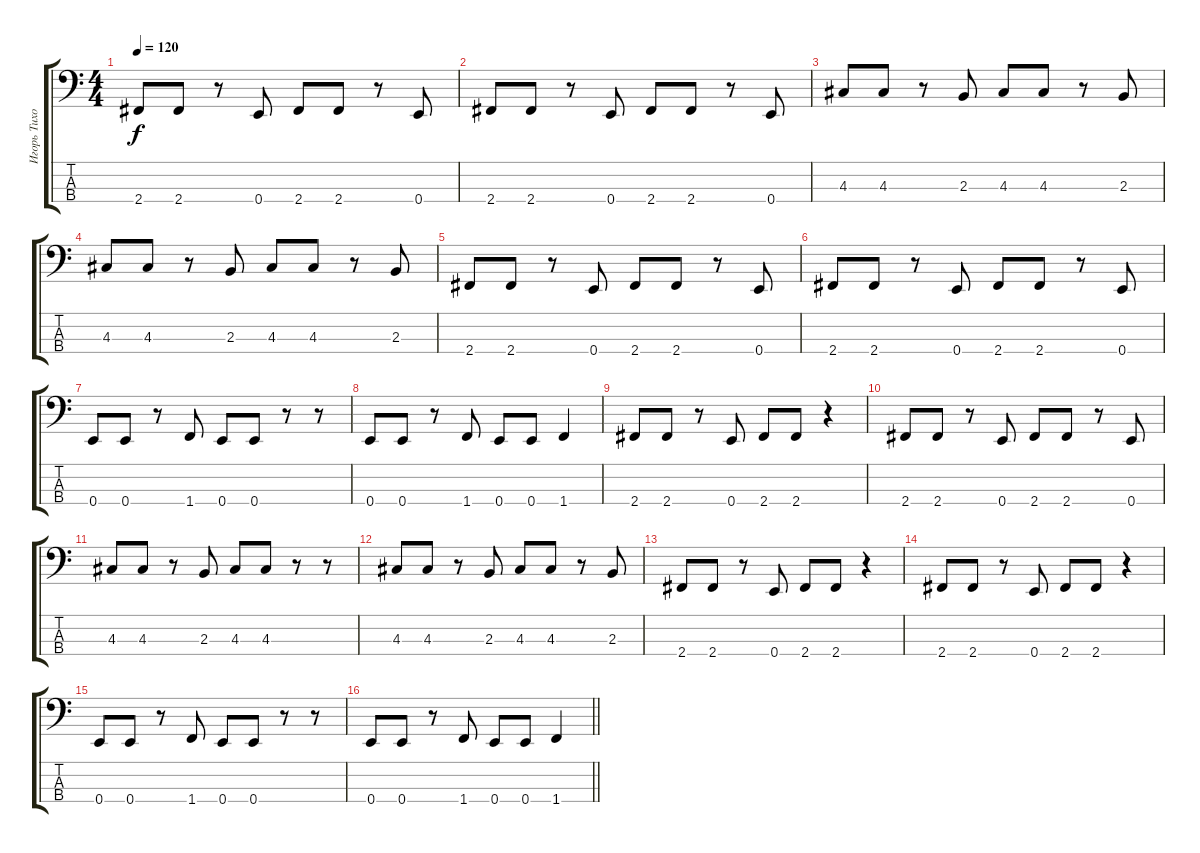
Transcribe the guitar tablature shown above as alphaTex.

\track ("Игорь Тихомиров" "Игорь Тихо") {instrument electricbassfinger}
\staff {score tabs}
\tuning (G2 D2 A1 E1) {hide}
\ts (4 4)
\tempo 120
\clef f4
\ks c
2.4.8{dy f} 2.4.8 r.8 0.4.8 2.4.8 2.4.8 r.8 0.4.8 |
2.4.8 2.4.8 r.8 0.4.8 2.4.8 2.4.8 r.8 0.4.8 |
4.3.8 4.3.8 r.8 2.3.8 4.3.8 4.3.8 r.8 2.3.8 |
4.3.8 4.3.8 r.8 2.3.8 4.3.8 4.3.8 r.8 2.3.8 |
2.4.8 2.4.8 r.8 0.4.8 2.4.8 2.4.8 r.8 0.4.8 |
2.4.8 2.4.8 r.8 0.4.8 2.4.8 2.4.8 r.8 0.4.8 |
0.4.8 0.4.8 r.8 1.4.8 0.4.8 0.4.8 r.8 r.8 |
0.4.8 0.4.8 r.8 1.4.8 0.4.8 0.4.8 1.4.4 |
2.4.8 2.4.8 r.8 0.4.8 2.4.8 2.4.8 r.4 |
2.4.8 2.4.8 r.8 0.4.8 2.4.8 2.4.8 r.8 0.4.8 |
4.3.8 4.3.8 r.8 2.3.8 4.3.8 4.3.8 r.8 r.8 |
4.3.8 4.3.8 r.8 2.3.8 4.3.8 4.3.8 r.8 2.3.8 |
2.4.8 2.4.8 r.8 0.4.8 2.4.8 2.4.8 r.4 |
2.4.8 2.4.8 r.8 0.4.8 2.4.8 2.4.8 r.4 |
0.4.8 0.4.8 r.8 1.4.8 0.4.8 0.4.8 r.8 r.8 |
\barLineRight lightlight
0.4.8 0.4.8 r.8 1.4.8 0.4.8 0.4.8 1.4.4
